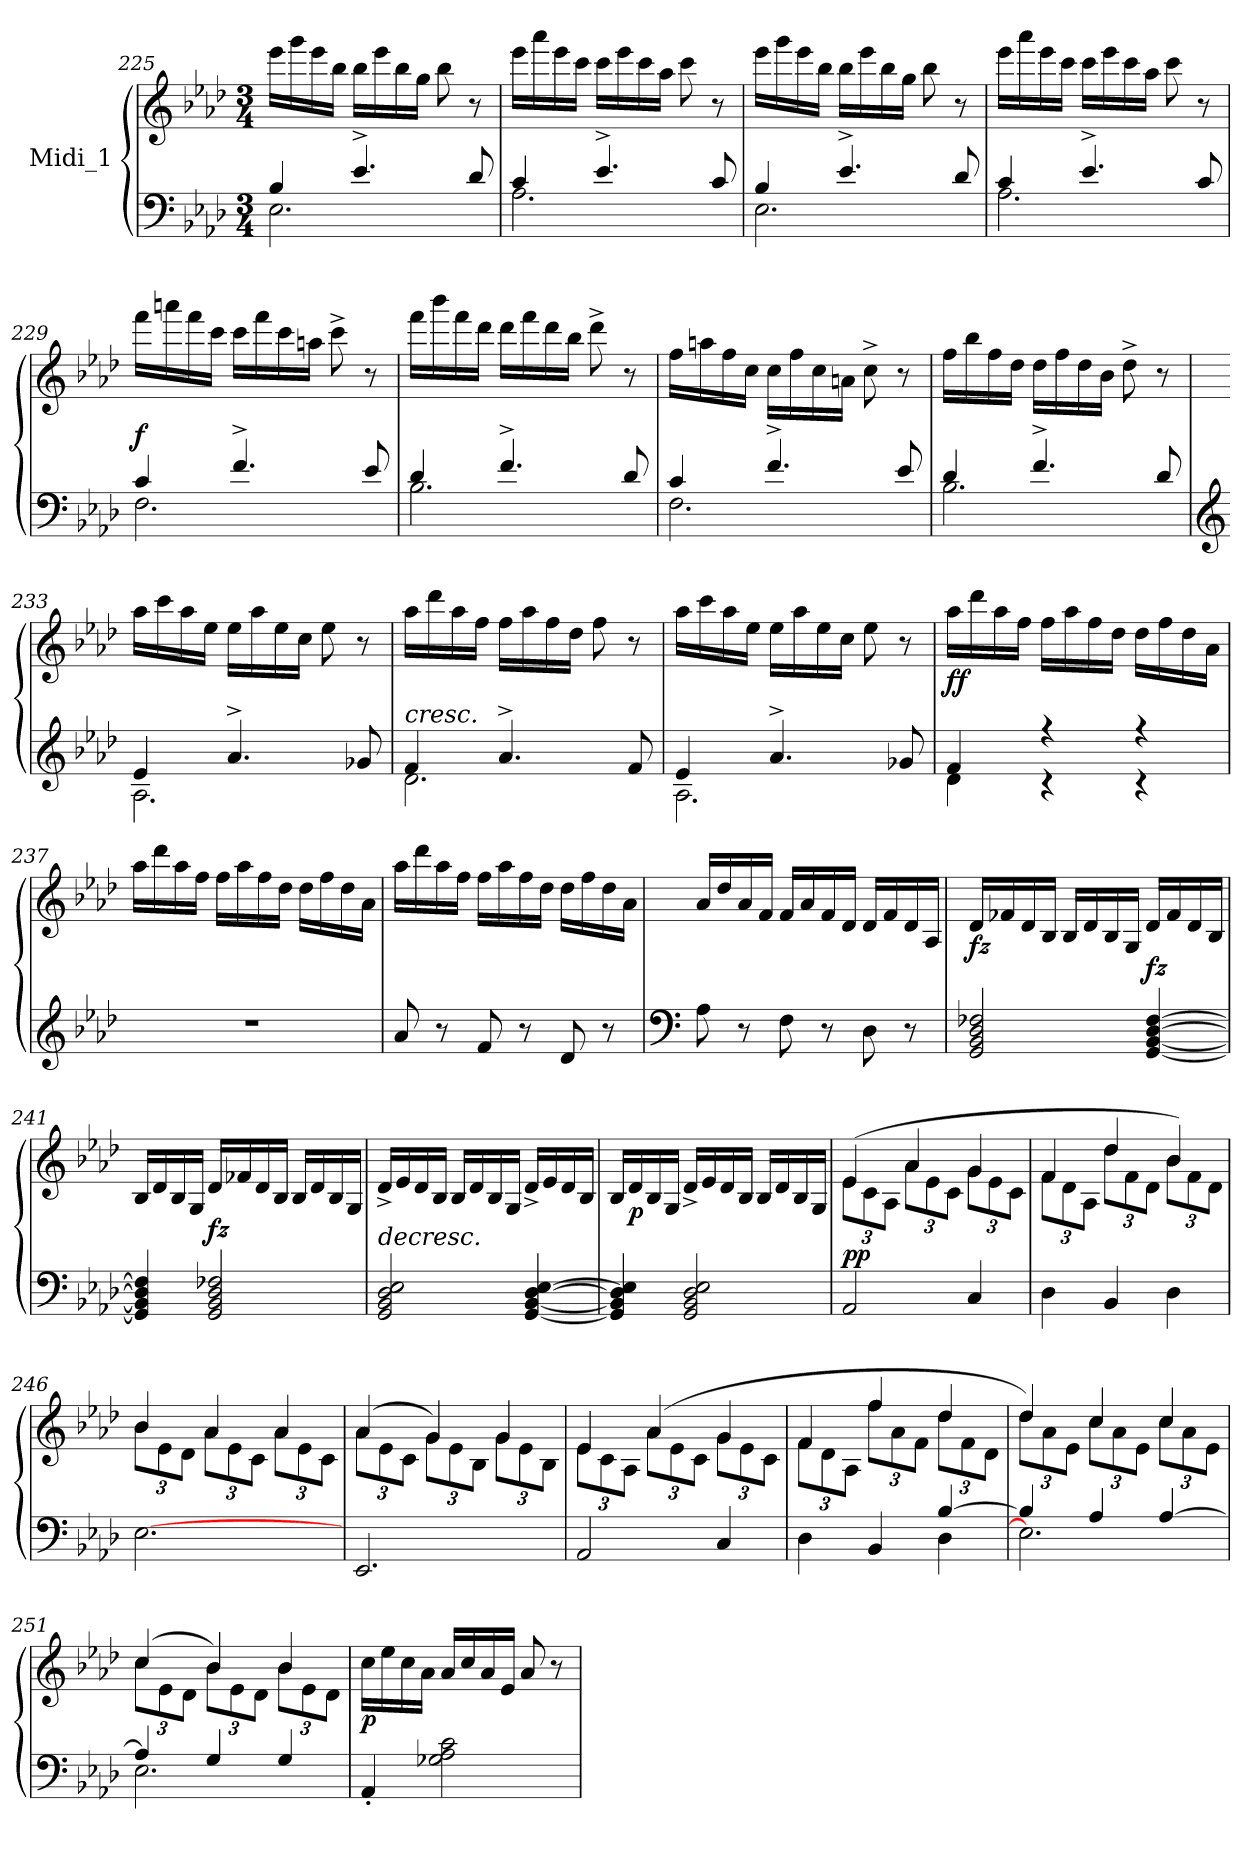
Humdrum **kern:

**kern	**kern	**dynam
*part1	*part1	*part1
*staff2	*staff1	*staff1/2
*I"Midi_1	*	*
*clefF4	*clefG2	*
*k[b-e-a-d-]	*k[b-e-a-d-]	*
*A-:	*A-:	*
*M3/4	*M3/4	*
=225	=225	=225
*^	*	*
4B-/	2.E-\	16eee-\LL	.
.	.	16ggg\	.
.	.	16eee-\	.
.	.	16bb-\JJ	.
4.e-^/	.	16bb-\LL	.
.	.	16eee-\	.
.	.	16bb-\	.
.	.	16gg\JJ	.
.	.	8bb-\	.
8d-/	.	8r	.
!!LO:LB:g=z
=226	=226	=226	=226
4c/	2.A-\	16eee-\LL	.
.	.	16aaa-\	.
.	.	16eee-\	.
.	.	16ccc\JJ	.
4.e-^/	.	16ccc\LL	.
.	.	16eee-\	.
.	.	16ccc\	.
.	.	16aa-\JJ	.
.	.	8ccc\	.
8c/	.	8r	.
!!LO:LB:g=z
=227	=227	=227	=227
4B-/	2.E-\	16eee-\LL	.
.	.	16ggg\	.
.	.	16eee-\	.
.	.	16bb-\JJ	.
4.e-^/	.	16bb-\LL	.
.	.	16eee-\	.
.	.	16bb-\	.
.	.	16gg\JJ	.
.	.	8bb-\	.
8d-/	.	8r	.
=228	=228	=228	=228
4c/	2.A-\	16eee-\LL	.
.	.	16aaa-\	.
.	.	16eee-\	.
.	.	16ccc\JJ	.
4.e-^/	.	16ccc\LL	.
.	.	16eee-\	.
.	.	16ccc\	.
.	.	16aa-\JJ	.
.	.	8ccc\	.
8c/	.	8r	.
=229	=229	=229	=229
!	!	!	!LO:DY:a=2
4c/	2.F\	16fff\LL	f
.	.	16aaan\	.
.	.	16fff\	.
.	.	16ccc\JJ	.
4.f^/	.	16ccc\LL	.
.	.	16fff\	.
.	.	16ccc\	.
.	.	16aan\JJ	.
.	.	8ccc^\	.
8e-/	.	8r	.
!!LO:PB:g=z
=230	=230	=230	=230
4d-/	2.B-\	16fff\LL	.
.	.	16bbb-\	.
.	.	16fff\	.
.	.	16ddd-\JJ	.
4.f^/	.	16ddd-\LL	.
.	.	16fff\	.
.	.	16ddd-\	.
.	.	16bb-\JJ	.
.	.	8ddd-^\	.
8d-/	.	8r	.
!!LO:LB:g=z
=231	=231	=231	=231
4c/	2.F\	16ff\LL	.
.	.	16aan\	.
.	.	16ff\	.
.	.	16cc\JJ	.
4.f^/	.	16cc\LL	.
.	.	16ff\	.
.	.	16cc\	.
.	.	16an\JJ	.
.	.	8cc^\	.
8e-/	.	8r	.
=232	=232	=232	=232
4d-/	2.B-\	16ff\LL	.
.	.	16bb-\	.
.	.	16ff\	.
.	.	16dd-\JJ	.
4.f^/	.	16dd-\LL	.
.	.	16ff\	.
.	.	16dd-\	.
.	.	16b-\JJ	.
.	.	8dd-^\	.
8d-/	.	8r	.
=233	=233	=233	=233
*clefG2	*	*	*
4e-/	2.A-\	16aa-\LL	.
.	.	16ccc\	.
.	.	16aa-\	.
.	.	16ee-\JJ	.
4.a-^/	.	16ee-\LL	.
.	.	16aa-\	.
.	.	16ee-\	.
.	.	16cc\JJ	.
.	.	8ee-\	.
8g-X/	.	8r	.
=234	=234	=234	=234
!LO:TX:a:i:t=cresc.	!	!	!
4f/	2.d-\	16aa-\LL	.
.	.	16ddd-\	.
.	.	16aa-\	.
.	.	16ff\JJ	.
4.a-^/	.	16ff\LL	.
.	.	16aa-\	.
.	.	16ff\	.
.	.	16dd-\JJ	.
.	.	8ff\	.
8f/	.	8r	.
!!LO:LB:g=z
=235	=235	=235	=235
4e-/	2.A-\	16aa-\LL	.
.	.	16ccc\	.
.	.	16aa-\	.
.	.	16ee-\JJ	.
4.a-^/	.	16ee-\LL	.
.	.	16aa-\	.
.	.	16ee-\	.
.	.	16cc\JJ	.
.	.	8ee-\	.
8g-X/	.	8r	.
=236	=236	=236	=236
!	!	!	!LO:DY:b
4f/	4d-\	16aa-\LL	ff
.	.	16ddd-\	.
.	.	16aa-\	.
.	.	16ff\JJ	.
4r	4r	16ff\LL	.
.	.	16aa-\	.
.	.	16ff\	.
.	.	16dd-\JJ	.
4r	4r	16dd-\LL	.
.	.	16ff\	.
.	.	16dd-\	.
.	.	16a-\JJ	.
=237	=237	=237	=237
2.r	2ryy	16aa-\LL	.
.	.	16ddd-\	.
.	.	16aa-\	.
.	.	16ff\JJ	.
.	.	16ff\LL	.
.	.	16aa-\	.
.	.	16ff\	.
.	.	16dd-\JJ	.
.	4ryy	16dd-\LL	.
.	.	16ff\	.
.	.	16dd-\	.
.	.	16a-\JJ	.
!!LO:LB:g=z
=238	=238	=238	=238
8a-/	2ryy	16aa-\LL	.
.	.	16ddd-\	.
8r	.	16aa-\	.
.	.	16ff\JJ	.
8f/	.	16ff\LL	.
.	.	16aa-\	.
8r	.	16ff\	.
.	.	16dd-\JJ	.
8d-/	4ryy	16dd-\LL	.
.	.	16ff\	.
8r	.	16dd-\	.
.	.	16a-\JJ	.
*v	*v	*	*
!!LO:LB:g=z
=239	=239	=239
*clefF4	*	*
8A-\	16a-/LL	.
.	16dd-/	.
8r	16a-/	.
.	16f/JJ	.
8F\	16f/LL	.
.	16a-/	.
8r	16f/	.
.	16d-/JJ	.
8D-\	16d-/LL	.
.	16f/	.
8r	16d-/	.
.	16A-/JJ	.
=240	=240	=240
!	!	!LO:DY:b
2GG/ 2BB-/ 2D-/ 2F-X/	16d-/LL	fz
.	16f-X/	.
.	16d-/	.
.	16B-/JJ	.
.	16B-/LL	.
.	16d-/	.
.	16B-/	.
.	16G/JJ	.
!	!	!LO:DY:b
[4GG/ [4BB-/ [4D-/ [4F-/	16d-/LL	fz
.	16f-/	.
.	16d-/	.
.	16B-/JJ	.
=241	=241	=241
4GG/] 4BB-/] 4D-/] 4F-/]	16B-/LL	.
.	16d-/	.
.	16B-/	.
.	16G/JJ	.
!	!	!LO:DY:b
2GG/ 2BB-/ 2D-/ 2F-X/	16d-/LL	fz
.	16f-X/	.
.	16d-/	.
.	16B-/JJ	.
.	16B-/LL	.
.	16d-/	.
.	16B-/	.
.	16G/JJ	.
!!LO:LB:g=z
=242	=242	=242
!LO:TX:a:i:t=decresc.	!	!
2GG/ 2BB-/ 2D-/ 2E-/	16d-^/LL	.
.	16e-/	.
.	16d-/	.
.	16B-/JJ	.
.	16B-/LL	.
.	16d-/	.
.	16B-/	.
.	16G/JJ	.
[4GG/ [4BB-/ [4D-/ [4E-/	16d-^/LL	.
.	16e-/	.
.	16d-/	.
.	16B-/JJ	.
!!LO:LB:g=z
=243	=243	=243
*	*^	*
4GG/] 4BB-/] 4D-/] 4E-/]	16B-/LL	2ryy	.
!	!	!	!LO:DY:b
.	16d-/	.	p
.	16B-/	.	.
.	16G/JJ	.	.
2GG/ 2BB-/ 2D-/ 2E-/	16d-^/LL	.	.
.	16e-/	.	.
.	16d-/	.	.
.	16B-/JJ	.	.
.	16B-/LL	4ryy	.
.	16d-/	.	.
.	16B-/	.	.
.	16G/JJ	.	.
=244	=244	=244	=244
*	*	*Xbrackettup	*
!	!	!	!LO:DY:a=2
2AA-/	(>4e-/	12e-\L	pp
.	.	12c\	.
.	.	12A-\J	.
.	4a-/	12a-\L	.
.	.	12e-\	.
.	.	12c\J	.
4C/	4g/	12g\L	.
.	.	12e-\	.
.	.	12c\J	.
=245	=245	=245	=245
4D-\	4f/	12f\L	.
.	.	12d-\	.
.	.	12A-\J	.
4BB-/	4dd-/	12dd-\L	.
.	.	12f\	.
.	.	12d-\J	.
4D-\	4b-/)	12b-\L	.
.	.	12f\	.
.	.	12d-\J	.
=246	=246	=246	=246
[2.E-\	4b-/	12b-\L	.
.	.	12e-\	.
.	.	12d-\J	.
.	4a-/	12a-\L	.
.	.	12e-\	.
.	.	12c\J	.
.	4a-/	12a-\L	.
.	.	12e-\	.
.	.	12c\J	.
!!LO:LB:g=z	!!
=247	=247	=247	=247
*^	*	*	*
2.EE-/	2ryy	(>4a-/	12a-\L	.
.	.	.	12e-\	.
.	.	.	12c\J	.
.	.	4g/)	12g\L	.
.	.	.	12e-\	.
.	.	.	12B-\J	.
.	4ryy	4g/	12g\L	.
.	.	.	12e-\	.
.	.	.	12B-\J	.
=248	=248	=248	=248	=248
2AA-/	2ryy	4e-/	12e-\L	.
.	.	.	12c\	.
.	.	.	12A-\J	.
.	.	(>4a-/	12a-\L	.
.	.	.	12e-\	.
.	.	.	12c\J	.
4C/	4ryy	4g/	12g\L	.
.	.	.	12e-\	.
.	.	.	12c\J	.
=249	=249	=249	=249	=249
4D-\	2ryy	4f/	12f\L	.
.	.	.	12d-\	.
.	.	.	12A-\J	.
4BB-/	.	4ff/	12ff\L	.
.	.	.	12a-\	.
.	.	.	12f\J	.
[4B-/	4D-\	4dd-/	12dd-\L	.
.	.	.	12f\	.
.	.	.	12d-\J	.
=250	=250	=250	=250	=250
4B-/]	2.E-\]	4dd-/)	12dd-\L	.
.	.	.	12a-\	.
.	.	.	12e-\J	.
4A-/	.	4cc/	12cc\L	.
.	.	.	12a-\	.
.	.	.	12e-\J	.
[4A-/	.	4cc/	12cc\L	.
.	.	.	12a-\	.
.	.	.	12e-\J	.
=251	=251	=251	=251	=251
4A-/]	2.E-\	(>4cc/	12cc\L	.
.	.	.	12e-\	.
.	.	.	12d-\J	.
4G/	.	4b-/)	12b-\L	.
.	.	.	12e-\	.
.	.	.	12d-\J	.
4G/	.	4b-/	12b-\L	.
.	.	.	12e-\	.
.	.	.	12d-\J	.
*v	*v	*	*	*
!!LO:LB:g=z
=252	=252	=252	=252
!	!	!	!LO:DY:b
*	*v	*v	*
4AA-'/	16cc\LL	p
.	16ee-\	.
.	16cc\	.
.	16a-\JJ	.
2G-X\ 2A-\ 2c\	16a-/LL	.
.	16cc/	.
.	16a-/	.
.	16e-/JJ	.
.	8a-/	.
.	8r	.
=	=	=
*-	*-	*-
